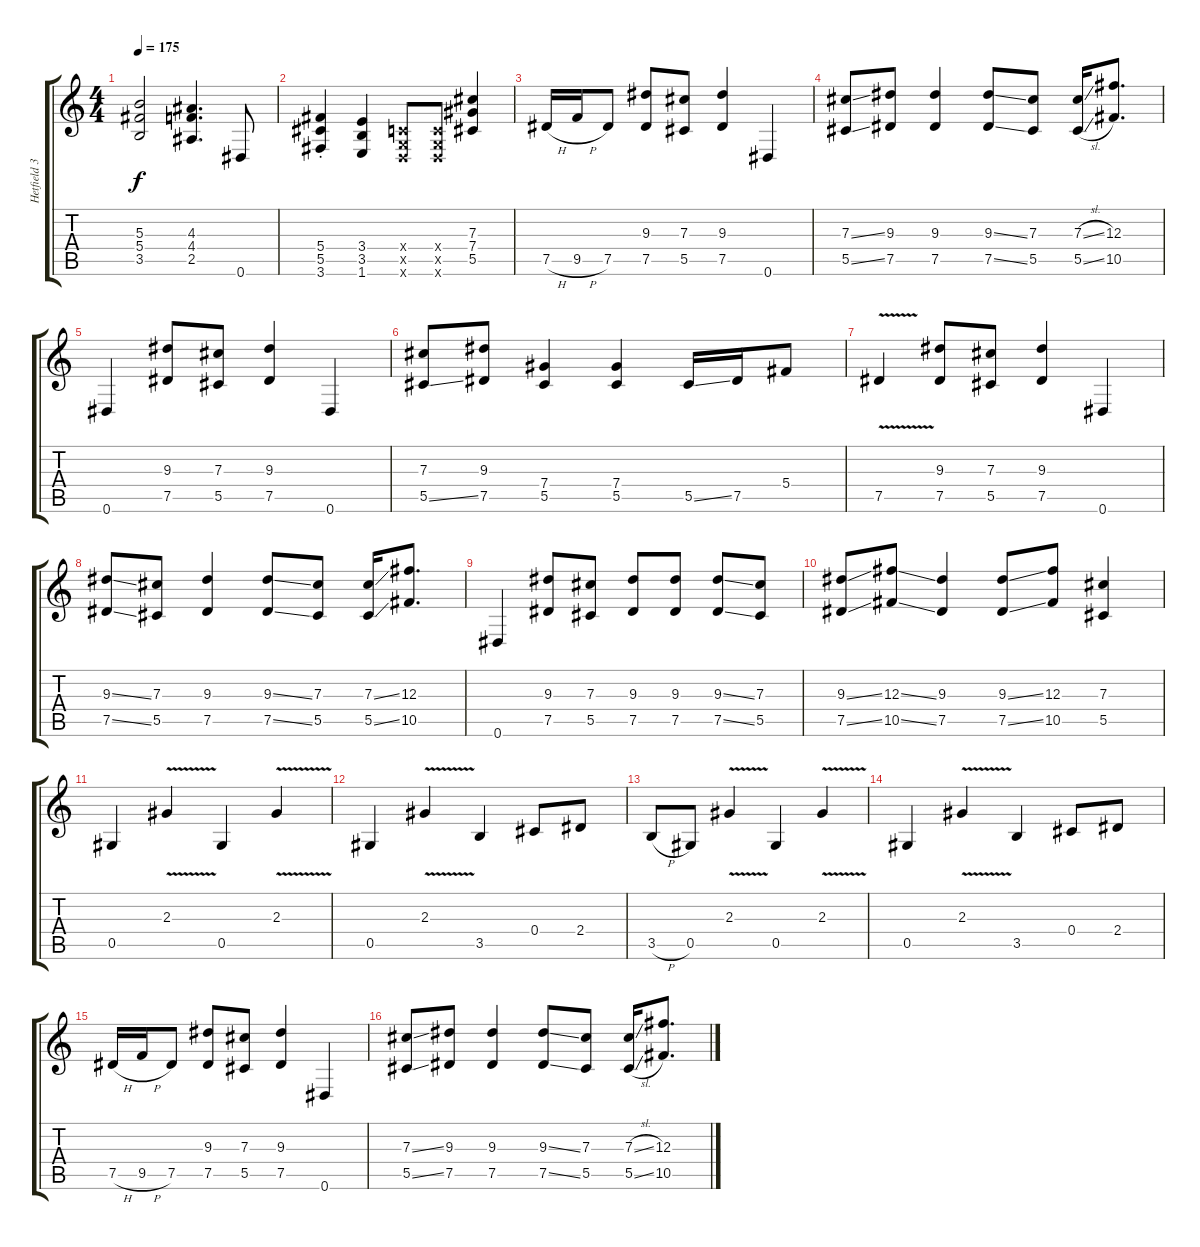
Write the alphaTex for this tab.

\track ("Hetfield 3" "Hetfield 3") {instrument distortionguitar}
\staff {score tabs}
\tuning (Eb4 Bb3 Gb3 Db3 Ab2 Eb2) {hide}
\ts (4 4)
\tempo 175
\clef g2
\ks c
(5.3 5.4 3.5).2{dy f} (4.3 4.4 2.5).4{d} 0.6.8 |
(5.4{st} 5.5{st} 3.6{st}).4 (3.4 3.5 1.6).4 (-1.4{x} -1.5{x} -1.6{x}).8 (-1.4{x} -1.5{x} -1.6{x}).8 (7.3 7.4 5.5).4 |
7.5{h}.16 9.5{h}.16 7.5.8 (9.3 7.5).8 (7.3 5.5).8 (9.3 7.5).4 0.6.4 |
(7.3{ss} 5.5{ss}).8 (9.3 7.5).8 (9.3 7.5).4 (9.3{ss} 7.5{ss}).8 (7.3 5.5).8 (7.3{sl} 5.5{sl}).16 (12.3 10.5).8{d} |
0.6.4 (9.3 7.5).8 (7.3 5.5).8 (9.3 7.5).4 0.6.4 |
(7.3 5.5{ss}).8 (9.3 7.5).8 (7.4 5.5).4 (7.4 5.5).4 5.5{ss}.16 7.5.16 5.4.8 |
7.5{v}.4 (9.3 7.5).8 (7.3 5.5).8 (9.3 7.5).4 0.6.4 |
(9.3{ss} 7.5{ss}).8 (7.3 5.5).8 (9.3 7.5).4 (9.3{ss} 7.5{ss}).8 (7.3 5.5).8 (7.3{ss} 5.5{ss}).16 (12.3 10.5).8{d} |
0.6.4 (9.3 7.5).8 (7.3 5.5).8 (9.3 7.5).8 (9.3 7.5).8 (9.3{ss} 7.5{ss}).8 (7.3 5.5).8 |
(9.3{ss} 7.5{ss}).8 (12.3{ss} 10.5{ss}).8 (9.3 7.5).4 (9.3{ss} 7.5{ss}).8 (12.3 10.5).8 (7.3 5.5).4 |
0.5.4 2.3{v}.4 0.5.4 2.3{v}.4 |
0.5.4 2.3{v}.4 3.5.4 0.4.8 2.4.8 |
3.5{h}.8 0.5.8 2.3{v}.4 0.5.4 2.3{v}.4 |
0.5.4 2.3{v}.4 3.5.4 0.4.8 2.4.8 |
7.5{h}.16 9.5{h}.16 7.5.8 (9.3 7.5).8 (7.3 5.5).8 (9.3 7.5).4 0.6.4 |
(7.3{ss} 5.5{ss}).8 (9.3 7.5).8 (9.3 7.5).4 (9.3{ss} 7.5{ss}).8 (7.3 5.5).8 (7.3{sl} 5.5{sl}).16 (12.3 10.5).8{d}
